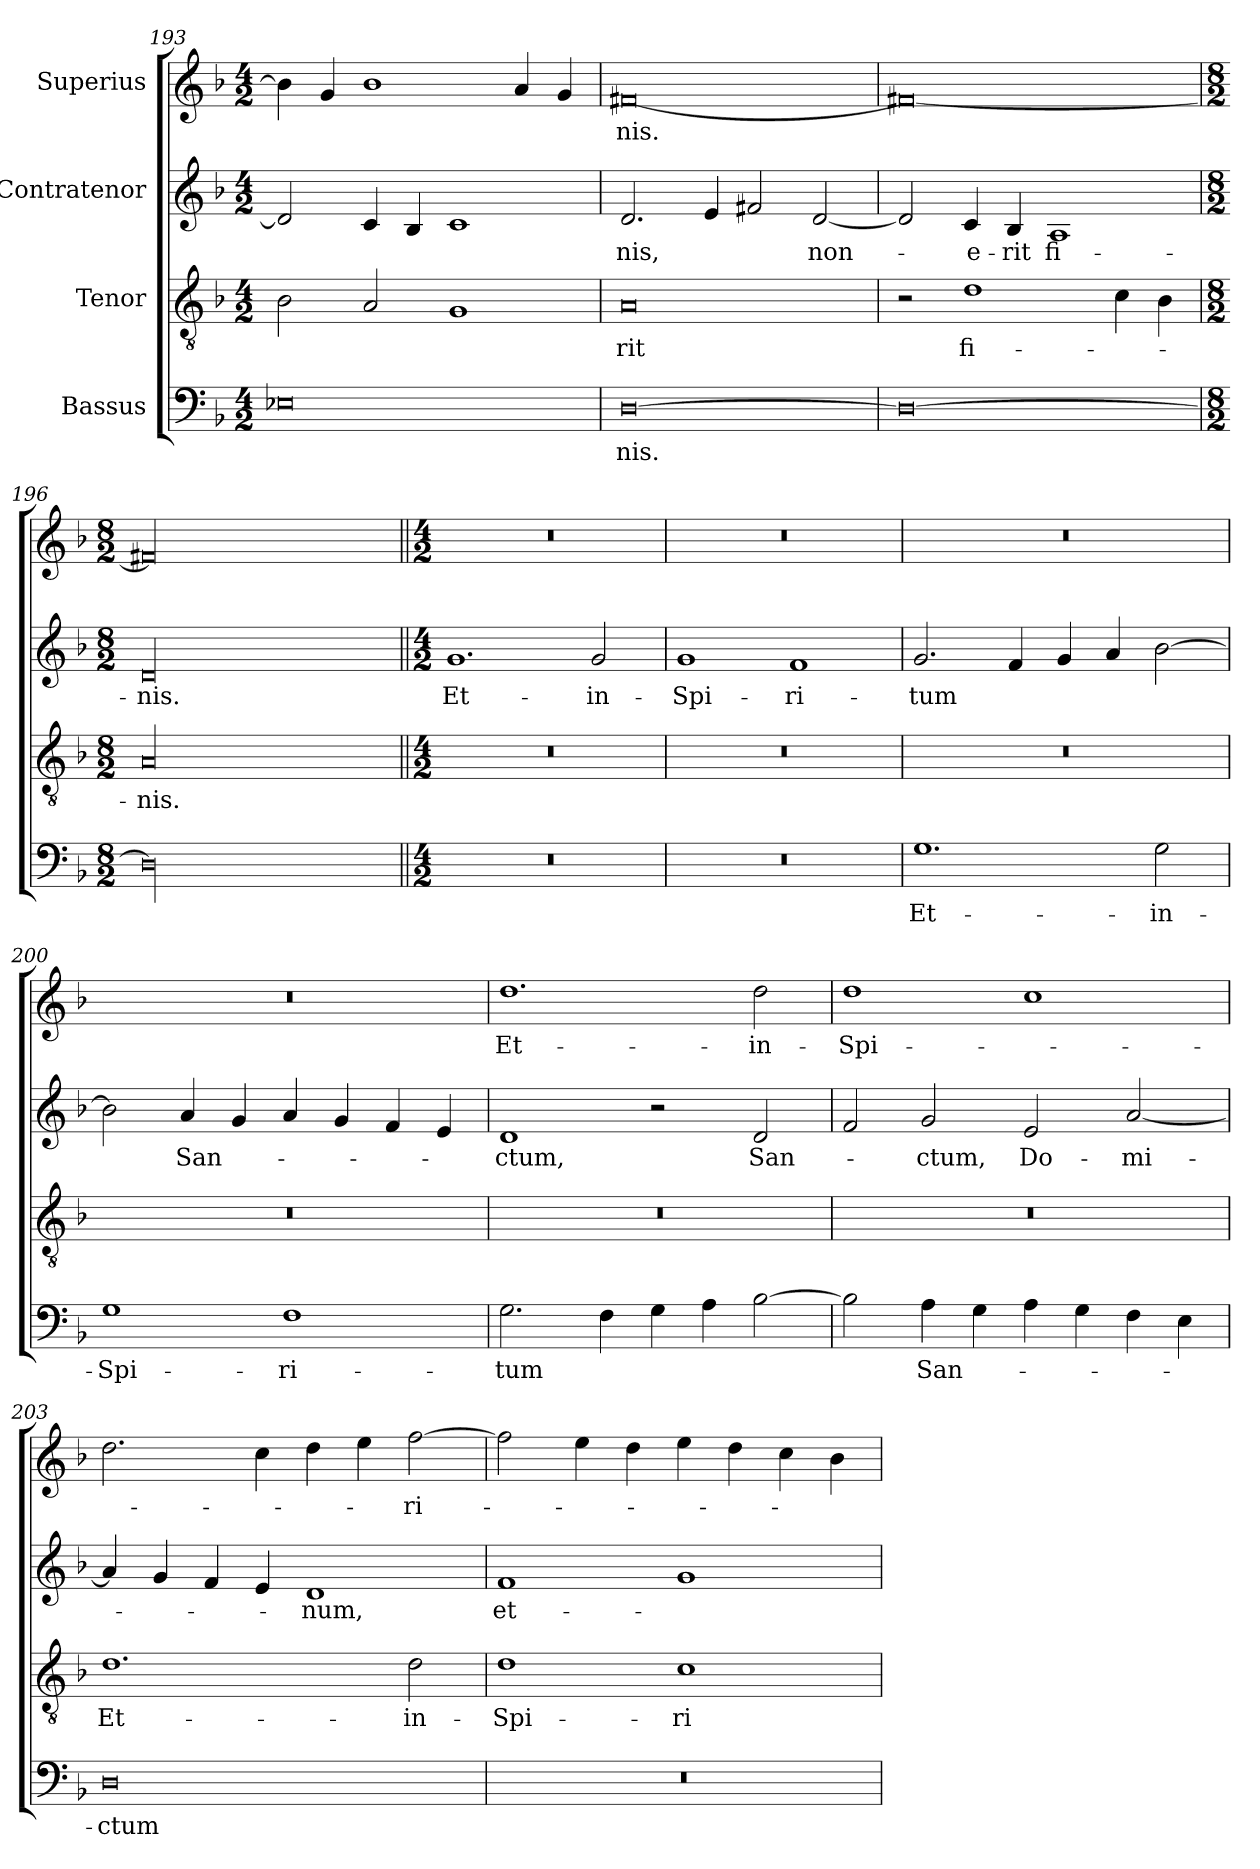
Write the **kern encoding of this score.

**kern	**text	**kern	**text	**kern	**text	**kern	**text
*part4	*part4	*part3	*part3	*part2	*part2	*part1	*part1
*staff4	*staff4	*staff3	*staff3	*staff2	*staff2	*staff1	*staff1
*I"Bassus	*	*I"Tenor	*	*I"Contratenor	*	*I"Superius	*
*clefF4	*	*clefGv2	*	*clefG2	*	*clefG2	*
*k[b-]	*	*k[b-]	*	*k[b-]	*	*k[b-]	*
*M4/2	*	*M4/2	*	*M4/2	*	*M4/2	*
=193	=193	=193	=193	=193	=193	=193	=193
0E-X\	.	2B-\	.	2d/]	.	4b-\]	.
.	.	.	.	.	.	4g/	.
.	.	2A/	.	4c/	.	1b-\	.
.	.	.	.	4B-/	.	.	.
.	.	1G/	.	1c/	.	.	.
.	.	.	.	.	.	4a/	.
.	.	.	.	.	.	4g/	.
=194	=194	=194	=194	=194	=194	=194	=194
[0D\	-nis.	0A/	-rit	2.d/	-nis,	[0f#X/	-nis.
.	.	.	.	4e/	.	.	.
.	.	.	.	2f#X/	.	.	.
.	.	.	.	[2d/	non-	.	.
=195	=195	=195	=195	=195	=195	=195	=195
0D\_	.	2r	.	2d/]	.	0f#X/_	.
.	.	1d\	fi-	4c/	e-	.	.
.	.	.	.	4B-/	-rit	.	.
.	.	.	.	1A/	fi-	.	.
.	.	4c\	.	.	.	.	.
.	.	4B-\	.	.	.	.	.
=196	=196	=196	=196	=196	=196	=196	=196
*M8/2	*	*M8/2	*	*M8/2	*	*M8/2	*
00D\]	.	00A/	-nis.	00d/	-nis.	00f#X/]	.
=197||	=197||	=197||	=197||	=197||	=197||	=197||	=197||
*M4/2	*	*M4/2	*	*M4/2	*	*M4/2	*
0r	.	0r	.	1.g/	Et-	0r	.
.	.	.	.	2g/	in-	.	.
=198	=198	=198	=198	=198	=198	=198	=198
0r	.	0r	.	1g/	Spi-	0r	.
.	.	.	.	1f/	-ri-	.	.
=199	=199	=199	=199	=199	=199	=199	=199
1.G\	Et-	0r	.	2.g/	-tum	0r	.
.	.	.	.	4f/	.	.	.
.	.	.	.	4g/	.	.	.
.	.	.	.	4a/	.	.	.
2G\	in-	.	.	[2b-\	.	.	.
=200	=200	=200	=200	=200	=200	=200	=200
1G\	Spi-	0r	.	2b-\]	.	0r	.
.	.	.	.	4a/	San-	.	.
.	.	.	.	4g/	.	.	.
1F\	-ri-	.	.	4a/	.	.	.
.	.	.	.	4g/	.	.	.
.	.	.	.	4f/	.	.	.
.	.	.	.	4e/	.	.	.
=201	=201	=201	=201	=201	=201	=201	=201
2.G\	-tum	0r	.	1d/	-ctum,	1.dd\	Et-
4F\	.	.	.	.	.	.	.
4G\	.	.	.	2r	.	.	.
4A\	.	.	.	.	.	.	.
[2B-\	.	.	.	2d/	San-	2dd\	in-
=202	=202	=202	=202	=202	=202	=202	=202
2B-\]	.	0r	.	2f/	.	1dd\	Spi-
4A\	San-	.	.	2g/	-ctum,	.	.
4G\	.	.	.	.	.	.	.
4A\	.	.	.	2e/	Do-	1cc\	.
4G\	.	.	.	.	.	.	.
4F\	.	.	.	[2a/	-mi-	.	.
4E\	.	.	.	.	.	.	.
=203	=203	=203	=203	=203	=203	=203	=203
0D\	-ctum	1.d\	Et-	4a/]	.	2.dd\	.
.	.	.	.	4g/	.	.	.
.	.	.	.	4f/	.	.	.
.	.	.	.	4e/	.	4cc\	.
.	.	.	.	1d/	-num,	4dd\	.
.	.	.	.	.	.	4ee\	.
.	.	2d\	in-	.	.	[2ff\	-ri-
=204	=204	=204	=204	=204	=204	=204	=204
0r	.	1d\	Spi-	1f/	et-	2ff\]	.
.	.	.	.	.	.	4ee\	.
.	.	.	.	.	.	4dd\	.
.	.	1c\	-ri-	1g/	.	4ee\	.
.	.	.	.	.	.	4dd\	.
.	.	.	.	.	.	4cc\	.
.	.	.	.	.	.	4b-\	.
=	=	=	=	=	=	=	=
*-	*-	*-	*-	*-	*-	*-	*-
